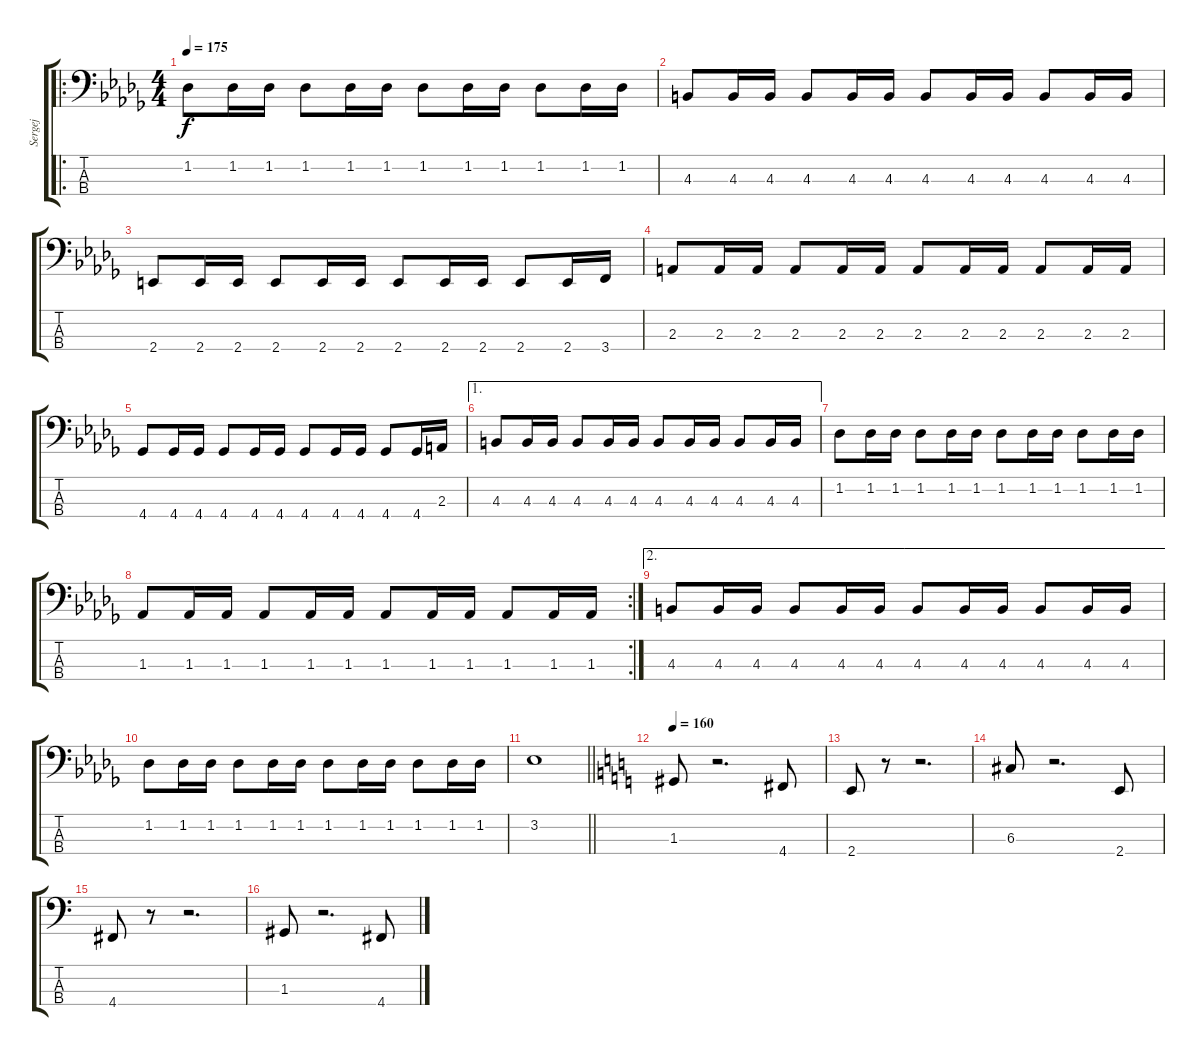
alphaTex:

\track ("Sergej" "Sergej") {instrument electricbasspick}
\staff {score tabs}
\tuning (F2 C2 G1 D1) {hide}
\ro
\ts (4 4)
\tempo 175
\clef f4
\ks db
1.2.8{dy f} 1.2.16 1.2.16 1.2.8 1.2.16 1.2.16 1.2.8 1.2.16 1.2.16 1.2.8 1.2.16 1.2.16 |
4.3.8 4.3.16 4.3.16 4.3.8 4.3.16 4.3.16 4.3.8 4.3.16 4.3.16 4.3.8 4.3.16 4.3.16 |
2.4.8 2.4.16 2.4.16 2.4.8 2.4.16 2.4.16 2.4.8 2.4.16 2.4.16 2.4.8 2.4.16 3.4.16 |
2.3.8 2.3.16 2.3.16 2.3.8 2.3.16 2.3.16 2.3.8 2.3.16 2.3.16 2.3.8 2.3.16 2.3.16 |
4.4.8 4.4.16 4.4.16 4.4.8 4.4.16 4.4.16 4.4.8 4.4.16 4.4.16 4.4.8 4.4.16 2.3.16 |
\ae 1
4.3.8 4.3.16 4.3.16 4.3.8 4.3.16 4.3.16 4.3.8 4.3.16 4.3.16 4.3.8 4.3.16 4.3.16 |
1.2.8 1.2.16 1.2.16 1.2.8 1.2.16 1.2.16 1.2.8 1.2.16 1.2.16 1.2.8 1.2.16 1.2.16 |
\rc 2
1.3.8 1.3.16 1.3.16 1.3.8 1.3.16 1.3.16 1.3.8 1.3.16 1.3.16 1.3.8 1.3.16 1.3.16 |
\ae 2
4.3.8 4.3.16 4.3.16 4.3.8 4.3.16 4.3.16 4.3.8 4.3.16 4.3.16 4.3.8 4.3.16 4.3.16 |
1.2.8 1.2.16 1.2.16 1.2.8 1.2.16 1.2.16 1.2.8 1.2.16 1.2.16 1.2.8 1.2.16 1.2.16 |
\barLineRight lightlight
3.2.1 |
\tempo 160
\ks c
1.3.8 r.2{d} 4.4.8 |
2.4.8 r.8 r.2{d} |
6.3.8 r.2{d} 2.4.8 |
4.4.8 r.8 r.2{d} |
1.3.8 r.2{d} 4.4.8
